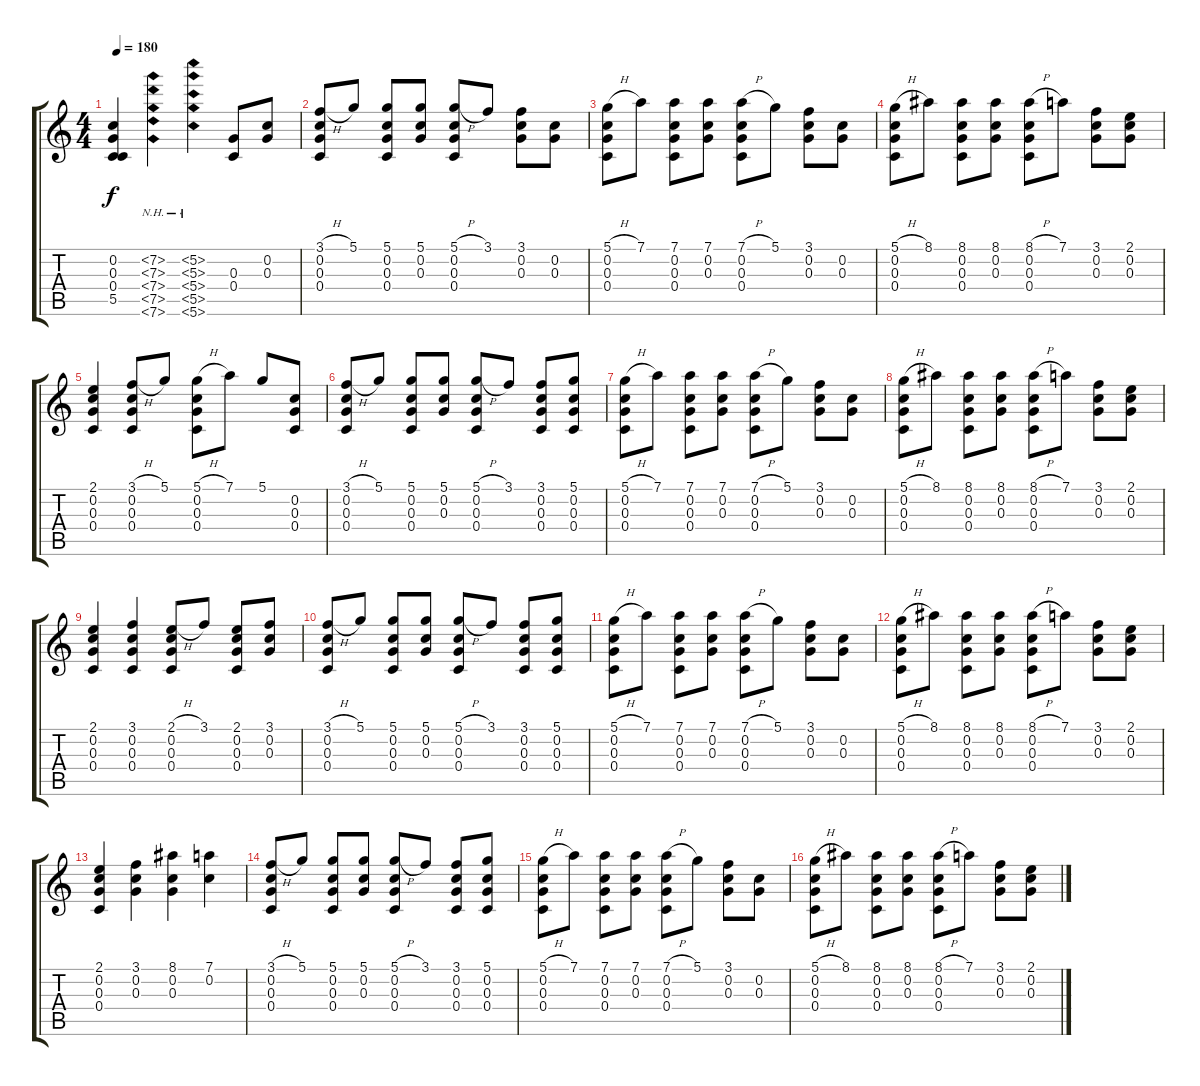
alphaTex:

\track "" {instrument acousticguitarsteel}
\staff {score tabs}
\tuning (D4 C4 G3 C3 G2 C2) {hide}
\ts (4 4)
\tempo 180
\clef g2
\ks c
(0.2 0.3 0.4 5.5).4{dy f} (7.2{nh} 7.3{nh} 7.4{nh} 7.5{nh} 7.6{nh}).4 (5.2{nh} 5.3{nh} 5.4{nh} 5.5{nh} 5.6{nh}).4 (0.3 0.4).8 (0.2 0.3).8 |
(3.1{h} 0.2 0.3 0.4).8 5.1.8 (5.1 0.2 0.3 0.4).8 (5.1 0.2 0.3).8 (5.1{h} 0.2 0.3 0.4).8 3.1.8 (3.1 0.2 0.3).8 (0.2 0.3).8 |
(5.1{h} 0.2 0.3 0.4).8 7.1.8 (7.1 0.2 0.3 0.4).8 (7.1 0.2 0.3).8 (7.1{h} 0.2 0.3 0.4).8 5.1.8 (3.1 0.2 0.3).8 (0.2 0.3).8 |
(5.1{h} 0.2 0.3 0.4).8 8.1.8 (8.1 0.2 0.3 0.4).8 (8.1 0.2 0.3).8 (8.1{h} 0.2 0.3 0.4).8 7.1.8 (3.1 0.2 0.3).8 (2.1 0.2 0.3).8 |
(2.1 0.2 0.3 0.4).4 (3.1{h} 0.2 0.3 0.4).8 5.1.8 (5.1{h} 0.2 0.3 0.4).8 7.1.8 5.1.8 (0.2 0.3 0.4).8 |
(3.1{h} 0.2 0.3 0.4).8 5.1.8 (5.1 0.2 0.3 0.4).8 (5.1 0.2 0.3).8 (5.1{h} 0.2 0.3 0.4).8 3.1.8 (3.1 0.2 0.3 0.4).8 (5.1 0.2 0.3 0.4).8 |
(5.1{h} 0.2 0.3 0.4).8 7.1.8 (7.1 0.2 0.3 0.4).8 (7.1 0.2 0.3).8 (7.1{h} 0.2 0.3 0.4).8 5.1.8 (3.1 0.2 0.3).8 (0.2 0.3).8 |
(5.1{h} 0.2 0.3 0.4).8 8.1.8 (8.1 0.2 0.3 0.4).8 (8.1 0.2 0.3).8 (8.1{h} 0.2 0.3 0.4).8 7.1.8 (3.1 0.2 0.3).8 (2.1 0.2 0.3).8 |
(2.1 0.2 0.3 0.4).4 (3.1 0.2 0.3 0.4).4 (2.1{h} 0.2 0.3 0.4).8 3.1.8 (2.1 0.2 0.3 0.4).8 (3.1 0.2 0.3).8 |
(3.1{h} 0.2 0.3 0.4).8 5.1.8 (5.1 0.2 0.3 0.4).8 (5.1 0.2 0.3).8 (5.1{h} 0.2 0.3 0.4).8 3.1.8 (3.1 0.2 0.3 0.4).8 (5.1 0.2 0.3 0.4).8 |
(5.1{h} 0.2 0.3 0.4).8 7.1.8 (7.1 0.2 0.3 0.4).8 (7.1 0.2 0.3).8 (7.1{h} 0.2 0.3 0.4).8 5.1.8 (3.1 0.2 0.3).8 (0.2 0.3).8 |
(5.1{h} 0.2 0.3 0.4).8 8.1.8 (8.1 0.2 0.3 0.4).8 (8.1 0.2 0.3).8 (8.1{h} 0.2 0.3 0.4).8 7.1.8 (3.1 0.2 0.3).8 (2.1 0.2 0.3).8 |
(2.1 0.2 0.3 0.4).4 (3.1 0.2 0.3).4 (8.1 0.2 0.3).4 (7.1 0.2).4 |
(3.1{h} 0.2 0.3 0.4).8 5.1.8 (5.1 0.2 0.3 0.4).8 (5.1 0.2 0.3).8 (5.1{h} 0.2 0.3 0.4).8 3.1.8 (3.1 0.2 0.3 0.4).8 (5.1 0.2 0.3 0.4).8 |
(5.1{h} 0.2 0.3 0.4).8 7.1.8 (7.1 0.2 0.3 0.4).8 (7.1 0.2 0.3).8 (7.1{h} 0.2 0.3 0.4).8 5.1.8 (3.1 0.2 0.3).8 (0.2 0.3).8 |
(5.1{h} 0.2 0.3 0.4).8 8.1.8 (8.1 0.2 0.3 0.4).8 (8.1 0.2 0.3).8 (8.1{h} 0.2 0.3 0.4).8 7.1.8 (3.1 0.2 0.3).8 (2.1 0.2 0.3).8
